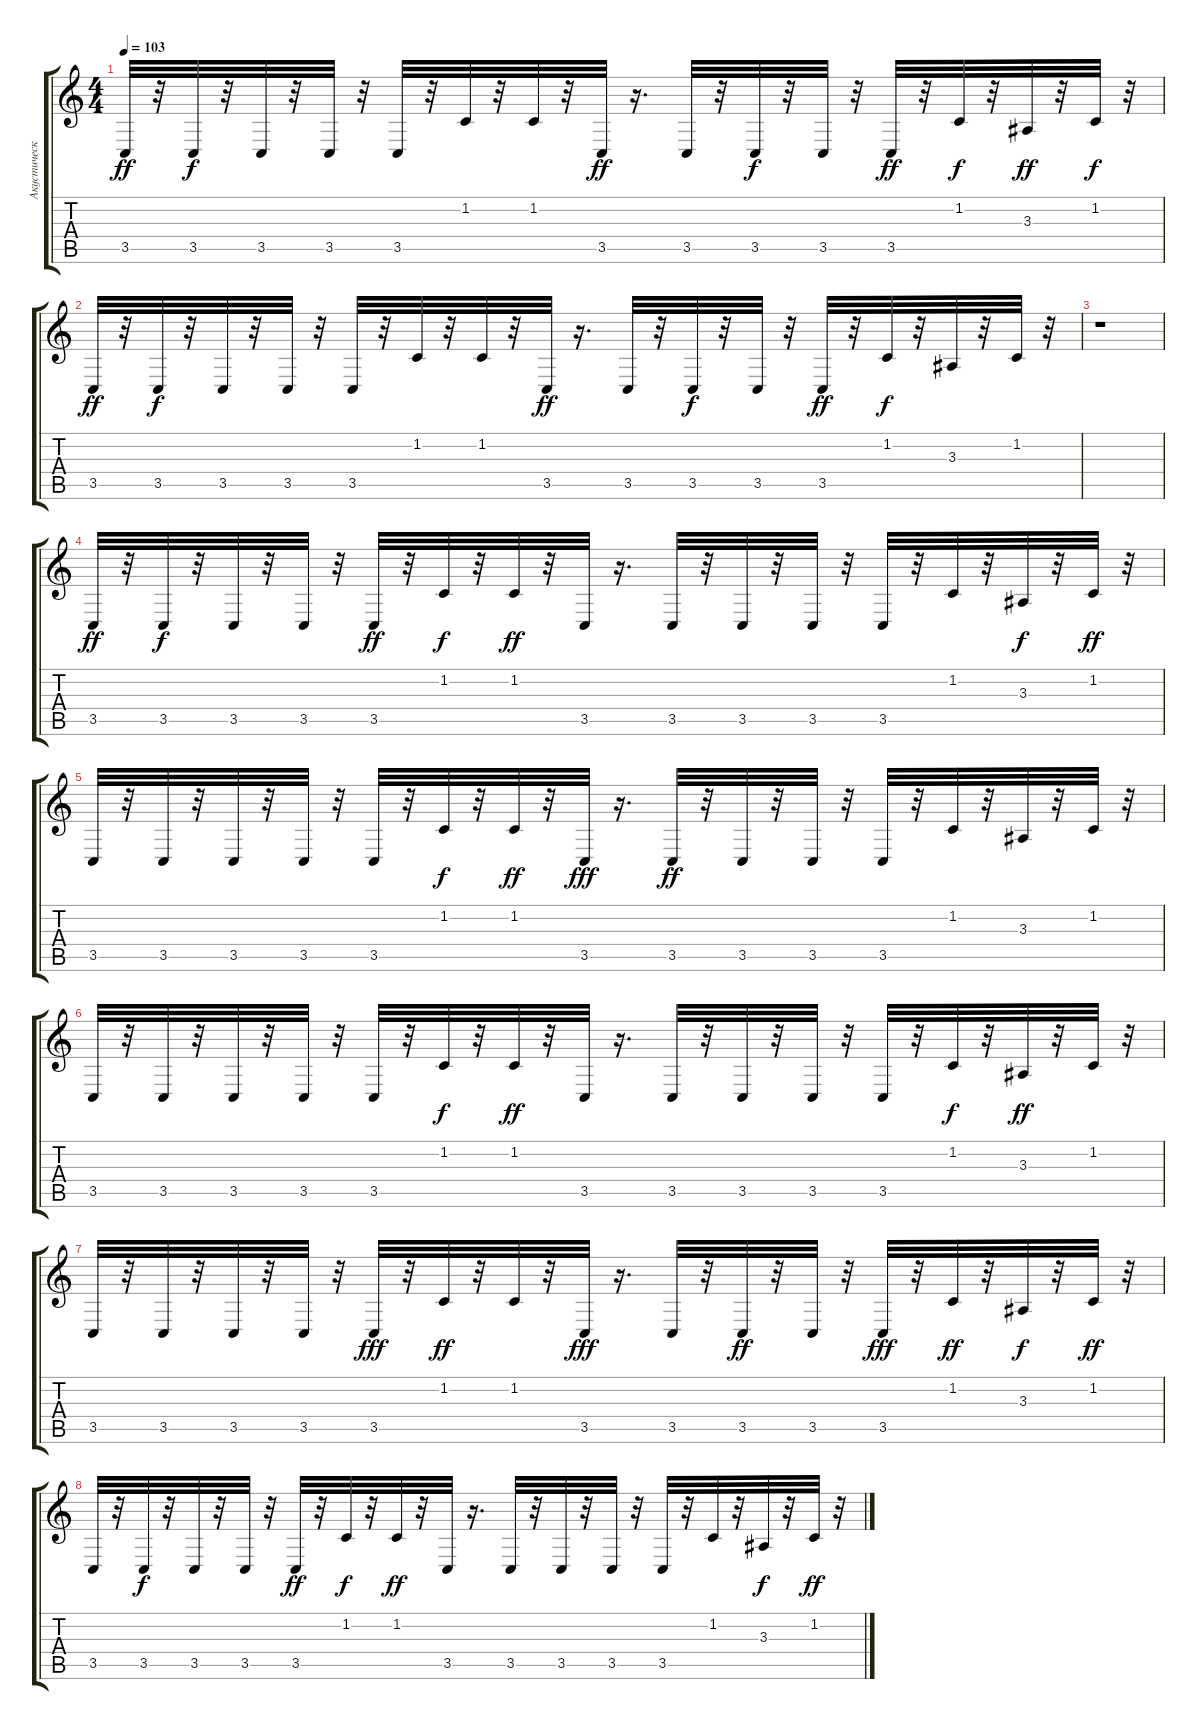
\track ("Акустический Гранд Роял" "Акустическ") {instrument acousticgrandpiano}
\staff {score tabs}
\tuning (E4 B3 G3 D3 A2 E2) {hide}
\ts (4 4)
\tempo 103
\clef g2
\ks c
3.5.32{dy ff} r.32 3.5.32{dy f} r.32 3.5.32 r.32 3.5.32 r.32 3.5.32 r.32 1.2.32 r.32 1.2.32 r.32 3.5.32{dy ff} r.16{d} 3.5.32 r.32 3.5.32{dy f} r.32 3.5.32 r.32 3.5.32{dy ff} r.32 1.2.32{dy f} r.32 3.3.32{dy ff} r.32 1.2.32{dy f} r.32 |
3.5.32{dy ff} r.32 3.5.32{dy f} r.32 3.5.32 r.32 3.5.32 r.32 3.5.32 r.32 1.2.32 r.32 1.2.32 r.32 3.5.32{dy ff} r.16{d} 3.5.32 r.32 3.5.32{dy f} r.32 3.5.32 r.32 3.5.32{dy ff} r.32 1.2.32{dy f} r.32 3.3.32 r.32 1.2.32 r.32 |
r.1 |
3.5.32{dy ff} r.32 3.5.32{dy f} r.32 3.5.32 r.32 3.5.32 r.32 3.5.32{dy ff} r.32 1.2.32{dy f} r.32 1.2.32{dy ff} r.32 3.5.32 r.16{d} 3.5.32 r.32 3.5.32 r.32 3.5.32 r.32 3.5.32 r.32 1.2.32 r.32 3.3.32{dy f} r.32 1.2.32{dy ff} r.32 |
3.5.32 r.32 3.5.32 r.32 3.5.32 r.32 3.5.32 r.32 3.5.32 r.32 1.2.32{dy f} r.32 1.2.32{dy ff} r.32 3.5.32{dy fff} r.16{d} 3.5.32{dy ff} r.32 3.5.32 r.32 3.5.32 r.32 3.5.32 r.32 1.2.32 r.32 3.3.32 r.32 1.2.32 r.32 |
3.5.32 r.32 3.5.32 r.32 3.5.32 r.32 3.5.32 r.32 3.5.32 r.32 1.2.32{dy f} r.32 1.2.32{dy ff} r.32 3.5.32 r.16{d} 3.5.32 r.32 3.5.32 r.32 3.5.32 r.32 3.5.32 r.32 1.2.32{dy f} r.32 3.3.32{dy ff} r.32 1.2.32 r.32 |
3.5.32 r.32 3.5.32 r.32 3.5.32 r.32 3.5.32 r.32 3.5.32{dy fff} r.32 1.2.32{dy ff} r.32 1.2.32 r.32 3.5.32{dy fff} r.16{d} 3.5.32 r.32 3.5.32{dy ff} r.32 3.5.32 r.32 3.5.32{dy fff} r.32 1.2.32{dy ff} r.32 3.3.32{dy f} r.32 1.2.32{dy ff} r.32 |
3.5.32 r.32 3.5.32{dy f} r.32 3.5.32 r.32 3.5.32 r.32 3.5.32{dy ff} r.32 1.2.32{dy f} r.32 1.2.32{dy ff} r.32 3.5.32 r.16{d} 3.5.32 r.32 3.5.32 r.32 3.5.32 r.32 3.5.32 r.32 1.2.32 r.32 3.3.32{dy f} r.32 1.2.32{dy ff} r.32
